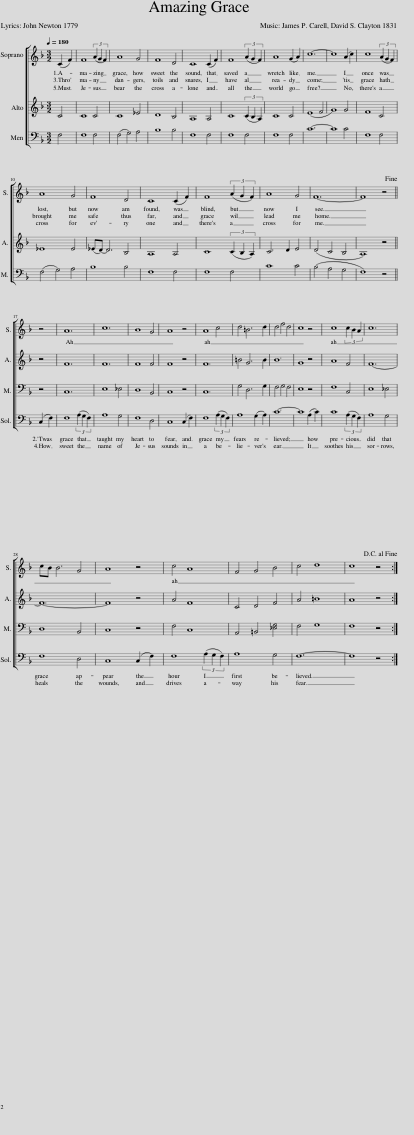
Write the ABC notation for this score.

X:1
%%score [ 1 2 3 4 ]
L:1/8
Q:1/4=180
M:3/2
I:linebreak $
K:F
V:1 treble
V:2 treble
V:3 bass
V:4 bass
V:1
 (C2 F2) | F8 (3(A2 G2 F2) | A8 G4 | F8 D4 | C8 (C2 F2) | %5
 F8 (3(A2 G2 F2) | A8 (G2 A2) | c12- | c8 (A2 c2) | c8 (3(A2 G2 F2) |$ %10
 A8 G4 | F8 D4 | C8 (C2 F2) | F8 (3(A2 G2 F2) | A8 G4 | %15
 F12- | F8 z4!fine! ||$ z4 | A12 | c12 | %20
 B8 G4 | A8 z4 | A8 c4 | d4 =B6 d2 | d4 f4 d4 | %25
 c8 z4 | c8 (3c2 B2 A2 | c12 |$ cB B6 G4 | A8 z4 | %30
 c4 A8 | F4 G4 B4 | c4 d8 | c8 z4!D.C.! :| %34
V:2
 C4 | C8 C4 | C8 _E4 | D8 B,4 | A,8 A,4 | %5
 C8 (3(C2 B,2 A,2) | C8 C4 | (E8 F4 | G8) G4 | F8 C4 |$ %10
 _E8 E4 | (_ED-) D6 B,4 | A,8 A,4 | C8 (3(C2 B,2 A,2) | C6 D2 E4 | %15
 (D4 C4 B,4 | A,8) z4 ||$ z4 | F12 | F12 | %20
 F8 F4 | F8 z4 | F12 | =B4 G6 B2 | B12 | %25
 G8 z4 | A8 F4 | F12- |$ F12- | F8 z4 | %30
 A4 F8 | C4 D4 F4 | A4 =B8 | A8 z4 :| %34
V:3
 F,4 | F,8 F,4 | (F,4 G,4) A,4 | B,8 B,4 | F,8 F,4 | %5
 F,8 F,4 | F,8 F,4 | C12- | C8 C4 | F,8 F,4 |$ %10
 (F,4 G,4) A,4 | B,8 B,4 | F,8 F,4 | F,8 F,4 | C8 C4 | %15
 (B,4 A,4 G,4 | F,8) z4 ||$ z4 | C,12 | E,8 _E,4 | %20
 D,8 B,,4 | C,8 z4 | C,12 | G,4 D,6 G,2 | F,4 G,4 F,4 | %25
 E,8 z4 | F,8 C,4 | E,8 _E,4 |$ D,8 B,,4 | C,8 z4 | %30
 F,4 C,8 | A,,4 =B,,4 [_E,G,]4 | F,4 G,8 | F,8 z4 :| %34
V:4
 z4 | z12 | z12 | z12 | z12 | %5
 z12 | z12 | z12 | z12 | z12 |$ %10
 z12 | z12 | z12 | z12 | z12 | %15
 z12 | z12 ||$ (C,2 F,2) | F,8 (3(A,2 G,2 F,2) | A,8 G,4 | %20
 F,8 D,4 | C,8 (C,2 F,2) | F,8 (3(A,2 G,2 F,2) | A,8 (G,2 A,2) | C12- | %25
 C8 (A,2 C2) | C8 (3(A,2 G,2 F,2) | A,8 G,4 |$ F,8 D,4 | C,8 (C,2 F,2) | %30
 F,8 (3(A,2 G,2 F,2) | A,8 G,4 | F,12- | F,8 z4 :| %34
